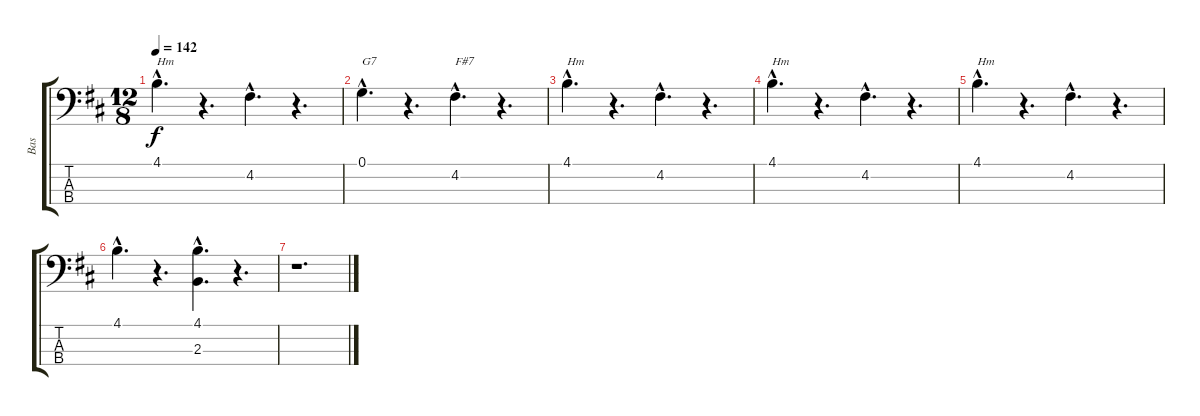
\track ("Bas" "Bas") {instrument electricbassfinger}
\staff {score tabs}
\tuning (G2 D2 A1 E1) {hide}
\ts (12 8)
\tempo 142
\clef f4
\ks d
4.1{hac}.4{d txt "Hm" dy f} r.4{d} 4.2{hac}.4{d} r.4{d} |
0.1{hac}.4{d txt "G7"} r.4{d} 4.2{hac}.4{d txt "F#7"} r.4{d} |
4.1{hac}.4{d txt "Hm"} r.4{d} 4.2{hac}.4{d} r.4{d} |
4.1{hac}.4{d txt "Hm"} r.4{d} 4.2{hac}.4{d} r.4{d} |
4.1{hac}.4{d txt "Hm"} r.4{d} 4.2{hac}.4{d} r.4{d} |
4.1{hac}.4{d} r.4{d} (4.1{hac} 2.3{hac}).4{d} r.4{d} |
r.1{d}
